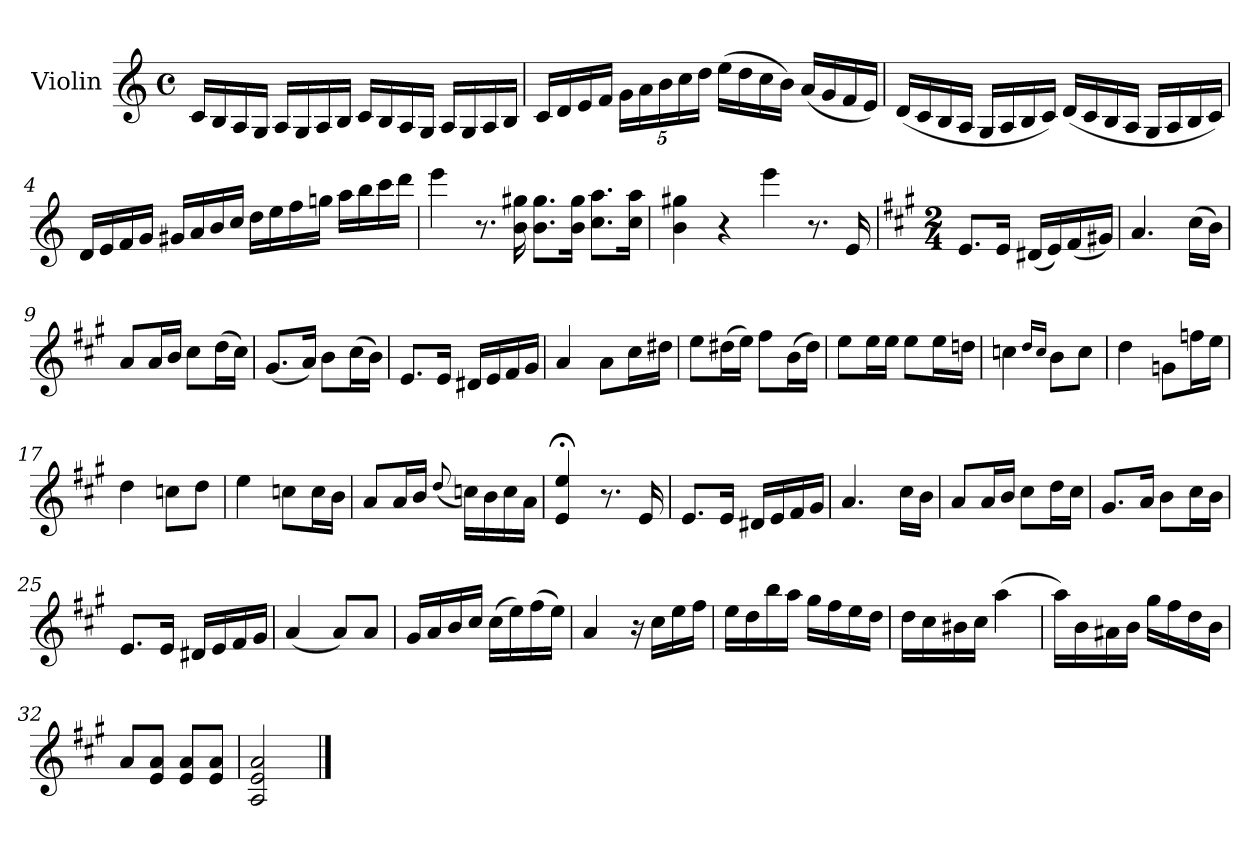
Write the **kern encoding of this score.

**kern
*part1
*staff1
*I"Violin
*I'Vln.
*clefG2
*k[]
*M4/4
*met(c)
=1
16c/LL
16B/
16A/
16G/JJ
16A/LL
16G/
16A/
16B/JJ
16c/LL
16B/
16A/
16G/JJ
16A/LL
16G/
16A/
16B/JJ
=2
16c/LL
16d/
16e/
16f/JJ
*Xbrackettup
20g\LL
20a\
20b\
20cc\
20dd\JJ
(>16ee\LL
16dd\
16cc\
16b\JJ)
(<16a/LL
16g/
16f/
16e/JJ)
!!LO:LB:g=z
=3
(<16d/LL
16c/
16B/
16A/JJ
16G/LL
16A/
16B/
16c/JJ)
(<16d/LL
16c/
16B/
16A/JJ
16G/LL
16A/
16B/
16c/JJ)
=4
16d/LL
16e/
16f/
16g/JJ
16g#X/LL
16a/
16b/
16cc/JJ
16dd\LL
16ee\
16ff\
16ggn\JJ
16aa\LL
16bb\
16ccc\
16ddd\JJ
!!LO:LB:g=z
=5
4eee\
8.r
16b\ 16gg#X\
8.b\ 8.gg#\L
16b\ 16gg#\Jk
8.cc\ 8.aa\L
16cc\ 16aa\Jk
!!LO:LB:g=z
=6
4b\ 4gg#X\
4r
4eee\
8.r
16e/
=7
*k[f#c#g#]
*M2/4
8.e/L
16e/Jk
(<16d#X/LL
16e/)
(<16f#/
16g#X/JJ)
=8
4.a/
(>16cc#\LL
16b\JJ)
=9
8a/L
16a/L
16b/JJ
8cc#\L
(>16dd\L
16cc#\JJ)
=10
(<8.g#/L
16a/Jk)
8b\L
(>16cc#\L
16b\JJ)
=11
8.e/L
16e/Jk
16d#X/LL
16e/
16f#/
16g#/JJ
!!LO:LB:g=z
=12
4a/
8a\L
16cc#\L
16dd#X\JJ
=13
8ee\L
(>16dd#X\L
16ee\JJ)
8ff#\L
(>16b\L
16dd#\JJ)
=14
8ee\L
16ee\L
16ee\JJ
8ee\L
16ee\L
16ddn\JJ
=15
4ccn\
16qqdd/LL
16qqcc/JJ
8b\L
8cc\J
=16
4dd\
8gn\L
16ffn\L
16ee\JJ
=17
4dd\
8ccn\L
8dd\J
=18
4ee\
8ccn\L
16cc\L
16b\JJ
!!LO:LB:g=z
=19
8a/L
16a/L
16b/JJ
(<8qqdd/
16ccn\LL)
16b\
16cc\
16a\JJ
=20
4e;</ 4ee;</
8.r
16e/
=21
8.e/L
16e/Jk
16d#X/LL
16e/
16f#/
16g#/JJ
=22
4.a/
16cc#\LL
16b\JJ
=23
8a/L
16a/L
16b/JJ
8cc#\L
16dd\L
16cc#\JJ
=24
8.g#/L
16a/Jk
8b\L
16cc#\L
16b\JJ
!!LO:LB:g=z
=25
8.e/L
16e/Jk
16d#X/LL
16e/
16f#/
16g#/JJ
=26
(<4a/
8a/L)
8a/J
=27
16g#/LL
16a/
16b/
16cc#/JJ
(>16cc#\LL
16ee\)
(>16ff#\
16ee\JJ)
=28
4a/
16r
16cc#\LL
16ee\
16ff#\JJ
=29
16ee\LL
16dd\
16bb\
16aa\JJ
16gg#\LL
16ff#\
16ee\
16dd\JJ
=30
16dd\LL
16cc#\
16b#X\
16cc#\JJ
(>4aa\
!!LO:LB:g=z
=31
16aa\LL)
16b\
16a#X\
16b\JJ
16gg#\LL
16ff#\
16dd\
16b\JJ
=32
8a/L
8e/ 8a/J
8e/ 8a/L
8e/ 8a/J
=33
2A/ 2e/ 2a/
==
*-
